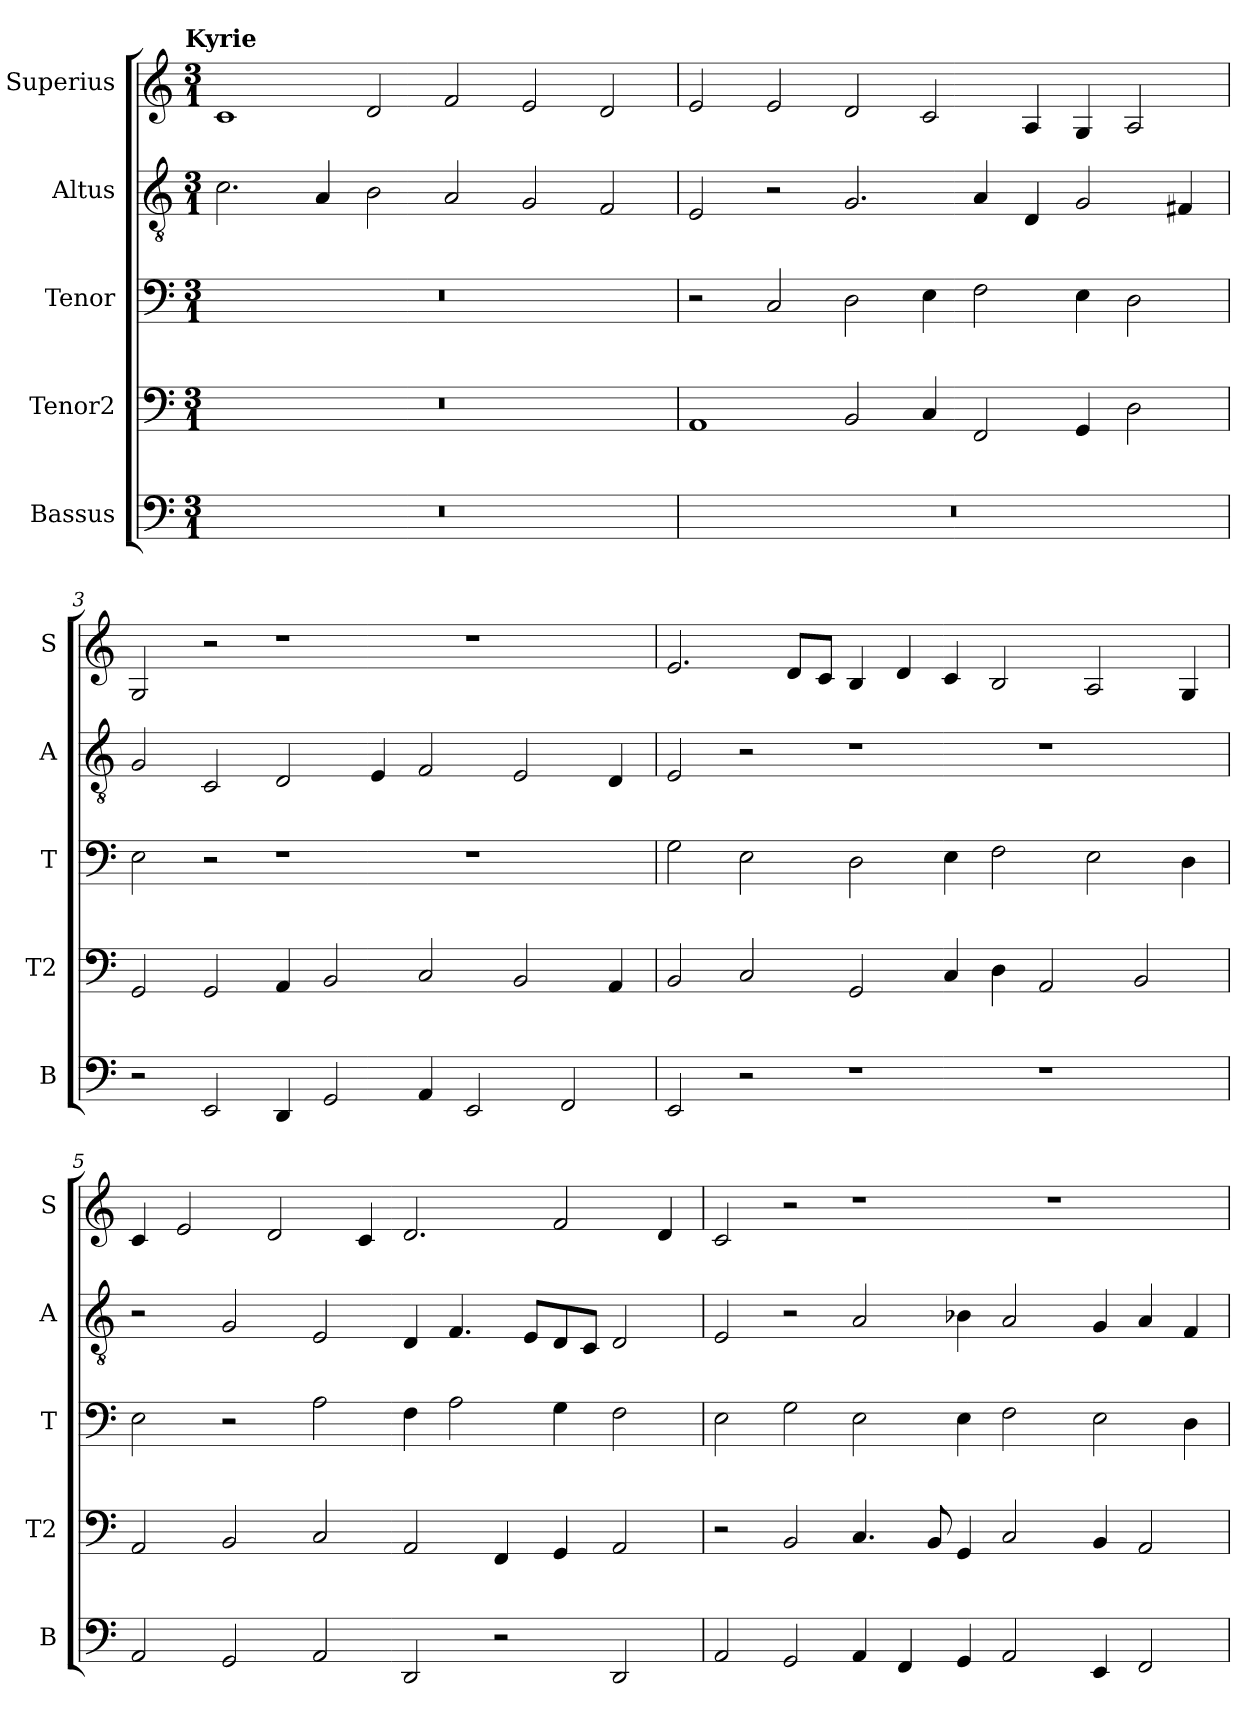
**kern	**kern	**kern	**kern	**kern
*part5	*part4	*part3	*part2	*part1
*staff5	*staff4	*staff3	*staff2	*staff1
*I"Bassus	*I"Tenor2	*I"Tenor	*I"Altus	*I"Superius
*I'B	*I'T2	*I'T	*I'A	*I'S
*clefF4	*clefF4	*clefF4	*clefGv2	*clefG2
*k[]	*k[]	*k[]	*k[]	*k[]
!!LO:TX:omd:t=Kyrie
*M3/1	*M3/1	*M3/1	*M3/1	*M3/1
=1	=1	=1	=1	=1
0.r	0.r	0.r	2.c\	1c
.	.	.	4A/	.
.	.	.	2B\	2d/
.	.	.	2A/	2f/
.	.	.	2G/	2e/
.	.	.	2F/	2d/
=2	=2	=2	=2	=2
0.r	1AA	2r	2E/	2e/
.	.	2C/	2r	2e/
.	2BB/	2D\	2.G/	2d/
.	4C/	4E\	.	2c/
.	2FF/	2F\	4A/	.
.	.	.	4D/	4A/
.	4GG/	4E\	2G/	4G/
.	2D\	2D\	.	2A/
.	.	.	4F#X/	.
=3	=3	=3	=3	=3
2r	2GG/	2E\	2G/	2G/
2EE/	2GG/	2r	2C/	2r
4DD/	4AA/	1r	2D/	1r
2GG/	2BB/	.	.	.
.	.	.	4E/	.
4AA/	2C/	.	2F/	.
2EE/	.	1r	.	1r
.	2BB/	.	2E/	.
2FF/	.	.	.	.
.	4AA/	.	4D/	.
=4	=4	=4	=4	=4
2EE/	2BB/	2G\	2E/	2.e/
2r	2C/	2E\	2r	.
.	.	.	.	8d/L
.	.	.	.	8c/J
1r	2GG/	2D\	1r	4B/
.	.	.	.	4d/
.	4C/	4E\	.	4c/
.	4D\	2F\	.	2B/
1r	2AA/	.	1r	.
.	.	2E\	.	2A/
.	2BB/	.	.	.
.	.	4D\	.	4G/
=5	=5	=5	=5	=5
2AA/	2AA/	2E\	2r	4c/
.	.	.	.	2e/
2GG/	2BB/	2r	2G/	.
.	.	.	.	2d/
2AA/	2C/	2A\	2E/	.
.	.	.	.	4c/
2DD/	2AA/	4F\	4D/	2.d/
.	.	2A\	4.F/	.
2r	4FF/	.	.	.
.	.	.	8E/L	.
.	4GG/	4G\	8D/	2f/
.	.	.	8C/J	.
2DD/	2AA/	2F\	2D/	.
.	.	.	.	4d/
=6	=6	=6	=6	=6
2AA/	2r	2E\	2E/	2c/
2GG/	2BB/	2G\	2r	2r
4AA/	4.C/	2E\	2A/	1r
4FF/	.	.	.	.
.	8BB/	.	.	.
4GG/	4GG/	4E\	4B-X\	.
2AA/	2C/	2F\	2A/	.
.	.	.	.	1r
4EE/	4BB/	2E\	4G/	.
2FF/	2AA/	.	4A/	.
.	.	4D\	4F/	.
=	=	=	=	=
*-	*-	*-	*-	*-
